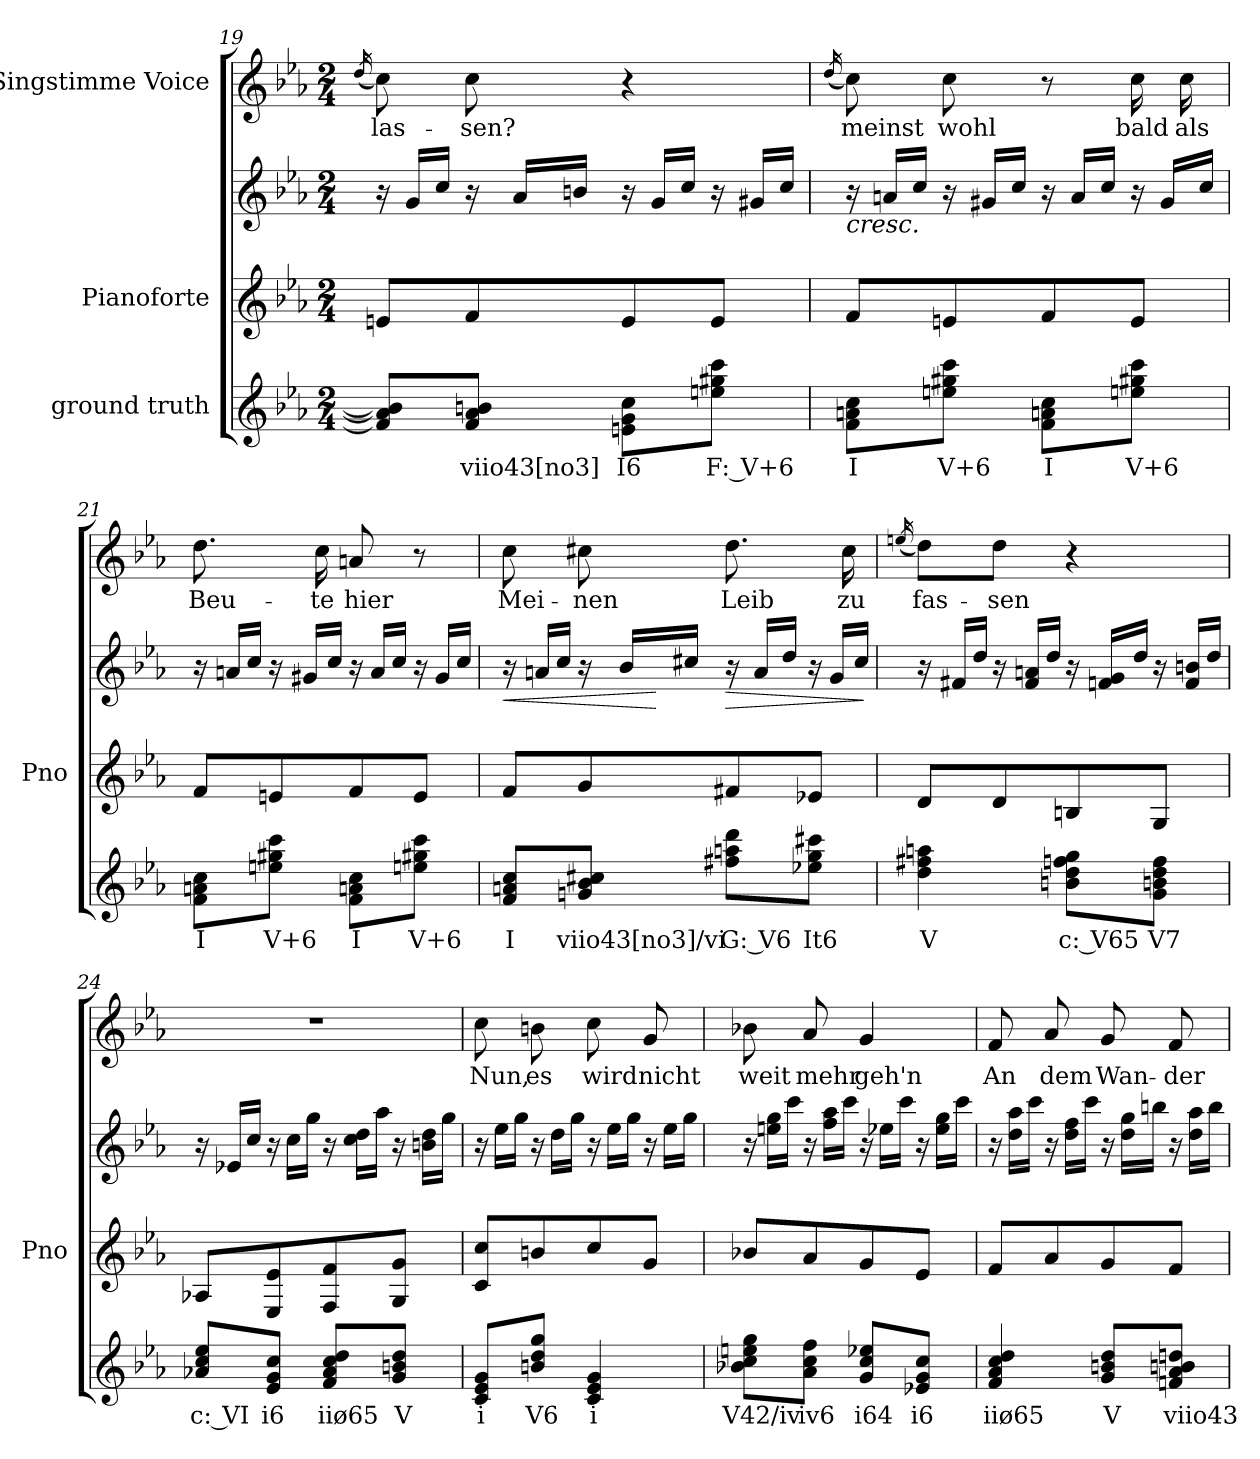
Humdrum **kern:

**kern	**text	**kern	**kern	**dynam	**kern	**text
*part3	*part3	*part2	*part2	*part2	*part1	*part1
*staff4	*staff4	*staff3	*staff2	*staff2/3	*staff1	*staff1
*I"ground truth	*	*I"Pianoforte	*	*	*I"Singstimme Voice	*
*	*	*I'Pno	*	*	*	*
*	*	*clefG2	*clefG2	*	*clefG2	*
*k[b-e-a-]	*	*k[b-e-a-]	*k[b-e-a-]	*	*k[b-e-a-]	*
*M2/4	*	*M2/4	*M2/4	*	*M2/4	*
=19	=19	=19	=19	=19	=19	=19
.	.	.	.	.	(<16qdd/	.
*	*	*	*Xtuplet	*	*	*
!	!	!	!	!	!	!LO:LY:b
8f] 8a-] 8b]L	.	8en/L	24r	.	8cc\)	-las-
.	.	.	24g/LL	.	.	.
.	.	.	24cc/JJ	.	.	.
!	!	!	!	!	!	!LO:LY:b
8f 8a- 8bnJ	viio43[no3]	8f/	24r	.	8cc\	-sen?
.	.	.	24a-/LL	.	.	.
.	.	.	24bn/JJ	.	.	.
8en 8g 8ccL	I6	8e/	24r	.	4r	.
.	.	.	24g/LL	.	.	.
.	.	.	24cc/JJ	.	.	.
8een 8gg#X 8cccJ	F: V+6	8e/J	24r	.	.	.
.	.	.	24g#X/LL	.	.	.
.	.	.	24cc/JJ	.	.	.
=20	=20	=20	=20	=20	=20	=20
.	.	.	.	.	(<16qdd/	.
!	!	!	!LO:TX:b:i:t=cresc.	!	!	!
!	!	!	!	!	!	!LO:LY:b
8f 8an 8ccL	I	8f/L	24r	.	8cc\)	meinst
.	.	.	24an/LL	.	.	.
.	.	.	24cc/JJ	.	.	.
!	!	!	!	!	!	!LO:LY:b
8een 8gg#X 8cccJ	V+6	8en/	24r	.	8cc\	wohl
.	.	.	24g#X/LL	.	.	.
.	.	.	24cc/JJ	.	.	.
8f 8an 8ccL	I	8f/	24r	.	8r	.
.	.	.	24a/LL	.	.	.
.	.	.	24cc/JJ	.	.	.
!	!	!	!	!	!	!LO:LY:b
8een 8gg#X 8cccJ	V+6	8e/J	24r	.	16cc\	bald
.	.	.	24g#/LL	.	.	.
!	!	!	!	!	!	!LO:LY:b
.	.	.	.	.	16cc\	als
.	.	.	24cc/JJ	.	.	.
=21	=21	=21	=21	=21	=21	=21
!	!	!	!	!	!	!LO:LY:b
8f 8an 8ccL	I	8f/L	24r	.	8.dd\	Beu-
.	.	.	24an/LL	.	.	.
.	.	.	24cc/JJ	.	.	.
8een 8gg#X 8cccJ	V+6	8en/	24r	.	.	.
.	.	.	24g#X/LL	.	.	.
!	!	!	!	!	!	!LO:LY:b
.	.	.	.	.	16cc\	-te
.	.	.	24cc/JJ	.	.	.
!	!	!	!	!	!	!LO:LY:b
8f 8an 8ccL	I	8f/	24r	.	8an/	hier
.	.	.	24a/LL	.	.	.
.	.	.	24cc/JJ	.	.	.
8een 8gg#X 8cccJ	V+6	8e/J	24r	.	8r	.
.	.	.	24g#/LL	.	.	.
.	.	.	24cc/JJ	.	.	.
=22	=22	=22	=22	=22	=22	=22
!	!	!	!	!LO:HP:b	!	!
!	!	!	!	!	!	!LO:LY:b
8f 8an 8ccL	I	8f/L	24r	<	8cc\	Mei-
.	.	.	24an/LL	.	.	.
.	.	.	24cc/JJ	.	.	.
!	!	!	!	!	!	!LO:LY:b
8gn 8b- 8cc#XJ	viio43[no3]/vi	8g/	24r	.	8cc#X\	-nen
.	.	.	24b-/LL	.	.	.
.	.	.	24cc#X/JJ	[	.	.
!	!	!	!	!LO:HP:b	!	!
!	!	!	!	!	!	!LO:LY:b
8ff#X 8aan 8dddL	G: V6	8f#X/	24r	>	8.dd\	Leib
.	.	.	24a/LL	.	.	.
.	.	.	24dd/JJ	.	.	.
8ee-X 8gg 8ccc#XJ	It6	8e-X/J	24r	.	.	.
.	.	.	24g/LL	.	.	.
!	!	!	!	!	!	!LO:LY:b
.	.	.	.	.	16cc#\	zu
.	.	.	24cc#/JJ	.	.	.
.	.	.	.	]	.	.
=23	=23	=23	=23	=23	=23	=23
.	.	.	.	.	(<16qeen/	.
!	!	!	!	!	!	!LO:LY:b
4dd 4ff#X 4aan	V	8d/L	24r	.	8dd\L)	fas-
.	.	.	24f#X/LL	.	.	.
.	.	.	24dd/JJ	.	.	.
!	!	!	!	!	!	!LO:LY:b
.	.	8d/	24r	.	8dd\J	-sen
.	.	.	24f#/ 24an/LL	.	.	.
.	.	.	24dd/JJ	.	.	.
8bn 8dd 8ffn 8ggL	c: V65	8Bn/	24r	.	4r	.
.	.	.	24fn/ 24g/LL	.	.	.
.	.	.	24dd/JJ	.	.	.
8g 8bn 8dd 8ffJ	V7	8G/J	24r	.	.	.
.	.	.	24f/ 24bn/LL	.	.	.
.	.	.	24dd/JJ	.	.	.
=24	=24	=24	=24	=24	=24	=24
8a-X 8cc 8ee-L	c: VI	8A-X/L	24r	.	2r	.
.	.	.	24e-X/LL	.	.	.
.	.	.	24cc/JJ	.	.	.
8e- 8g 8ccJ	i6	8E-/ 8e-/	24r	.	.	.
.	.	.	24cc\LL	.	.	.
.	.	.	24gg\JJ	.	.	.
8f 8a- 8cc 8ddL	iiø65	8F/ 8f/	24r	.	.	.
.	.	.	24cc\ 24dd\LL	.	.	.
.	.	.	24aa-\JJ	.	.	.
8g 8bn 8ddJ	V	8G/ 8g/J	24r	.	.	.
.	.	.	24bn\ 24dd\LL	.	.	.
.	.	.	24gg\JJ	.	.	.
=25	=25	=25	=25	=25	=25	=25
!	!	!	!	!	!	!LO:LY:b
8c 8e- 8gL	i	8c/ 8cc/L	24r	.	8cc\	Nun,
.	.	.	24ee-\LL	.	.	.
.	.	.	24gg\JJ	.	.	.
!	!	!	!	!	!	!LO:LY:b
8bn 8dd 8ggJ	V6	8bn/	24r	.	8bn\	es
.	.	.	24dd\LL	.	.	.
.	.	.	24gg\JJ	.	.	.
!	!	!	!	!	!	!LO:LY:b
4c 4e- 4g	i	8cc/	24r	.	8cc\	wird
.	.	.	24ee-\LL	.	.	.
.	.	.	24gg\JJ	.	.	.
!	!	!	!	!	!	!LO:LY:b
.	.	8g/J	24r	.	8g/	nicht
.	.	.	24ee-\LL	.	.	.
.	.	.	24gg\JJ	.	.	.
=26	=26	=26	=26	=26	=26	=26
!	!	!	!	!	!	!LO:LY:b
8b-X 8cc 8een 8ggL	V42/iv	8b-X/L	24r	.	8b-X\	weit
.	.	.	24een\ 24gg\LL	.	.	.
.	.	.	24ccc\JJ	.	.	.
!	!	!	!	!	!	!LO:LY:b
8a- 8cc 8ffJ	iv6	8a-/	24r	.	8a-/	mehr
.	.	.	24ff\ 24aa-\LL	.	.	.
.	.	.	24ccc\JJ	.	.	.
!	!	!	!	!	!	!LO:LY:b
8g 8cc 8ee-XL	i64	8g/	24r	.	4g/	geh'n
.	.	.	24ee-X\LL	.	.	.
.	.	.	24ccc\JJ	.	.	.
8e-X 8g 8ccJ	i6	8e-/J	24r	.	.	.
.	.	.	24ee-\ 24gg\LL	.	.	.
.	.	.	24ccc\JJ	.	.	.
=27	=27	=27	=27	=27	=27	=27
!	!	!	!	!	!	!LO:LY:b
4f 4a- 4cc 4dd	iiø65	8f/L	24r	.	8f/	An
.	.	.	24dd\ 24aa-\LL	.	.	.
.	.	.	24ccc\JJ	.	.	.
!	!	!	!	!	!	!LO:LY:b
.	.	8a-/	24r	.	8a-/	dem
.	.	.	24dd\ 24ff\LL	.	.	.
.	.	.	24ccc\JJ	.	.	.
!	!	!	!	!	!	!LO:LY:b
8g 8bn 8ddL	V	8g/	24r	.	8g/	Wan-
.	.	.	24dd\ 24gg\LL	.	.	.
.	.	.	24bbn\JJ	.	.	.
!	!	!	!	!	!	!LO:LY:b
8fn 8a- 8bn 8ddnJ	viio43	8f/J	24r	.	8f/	-der-
.	.	.	24dd\ 24aa-\LL	.	.	.
.	.	.	24bb\JJ	.	.	.
=	=	=	=	=	=	=
*-	*-	*-	*-	*-	*-	*-
